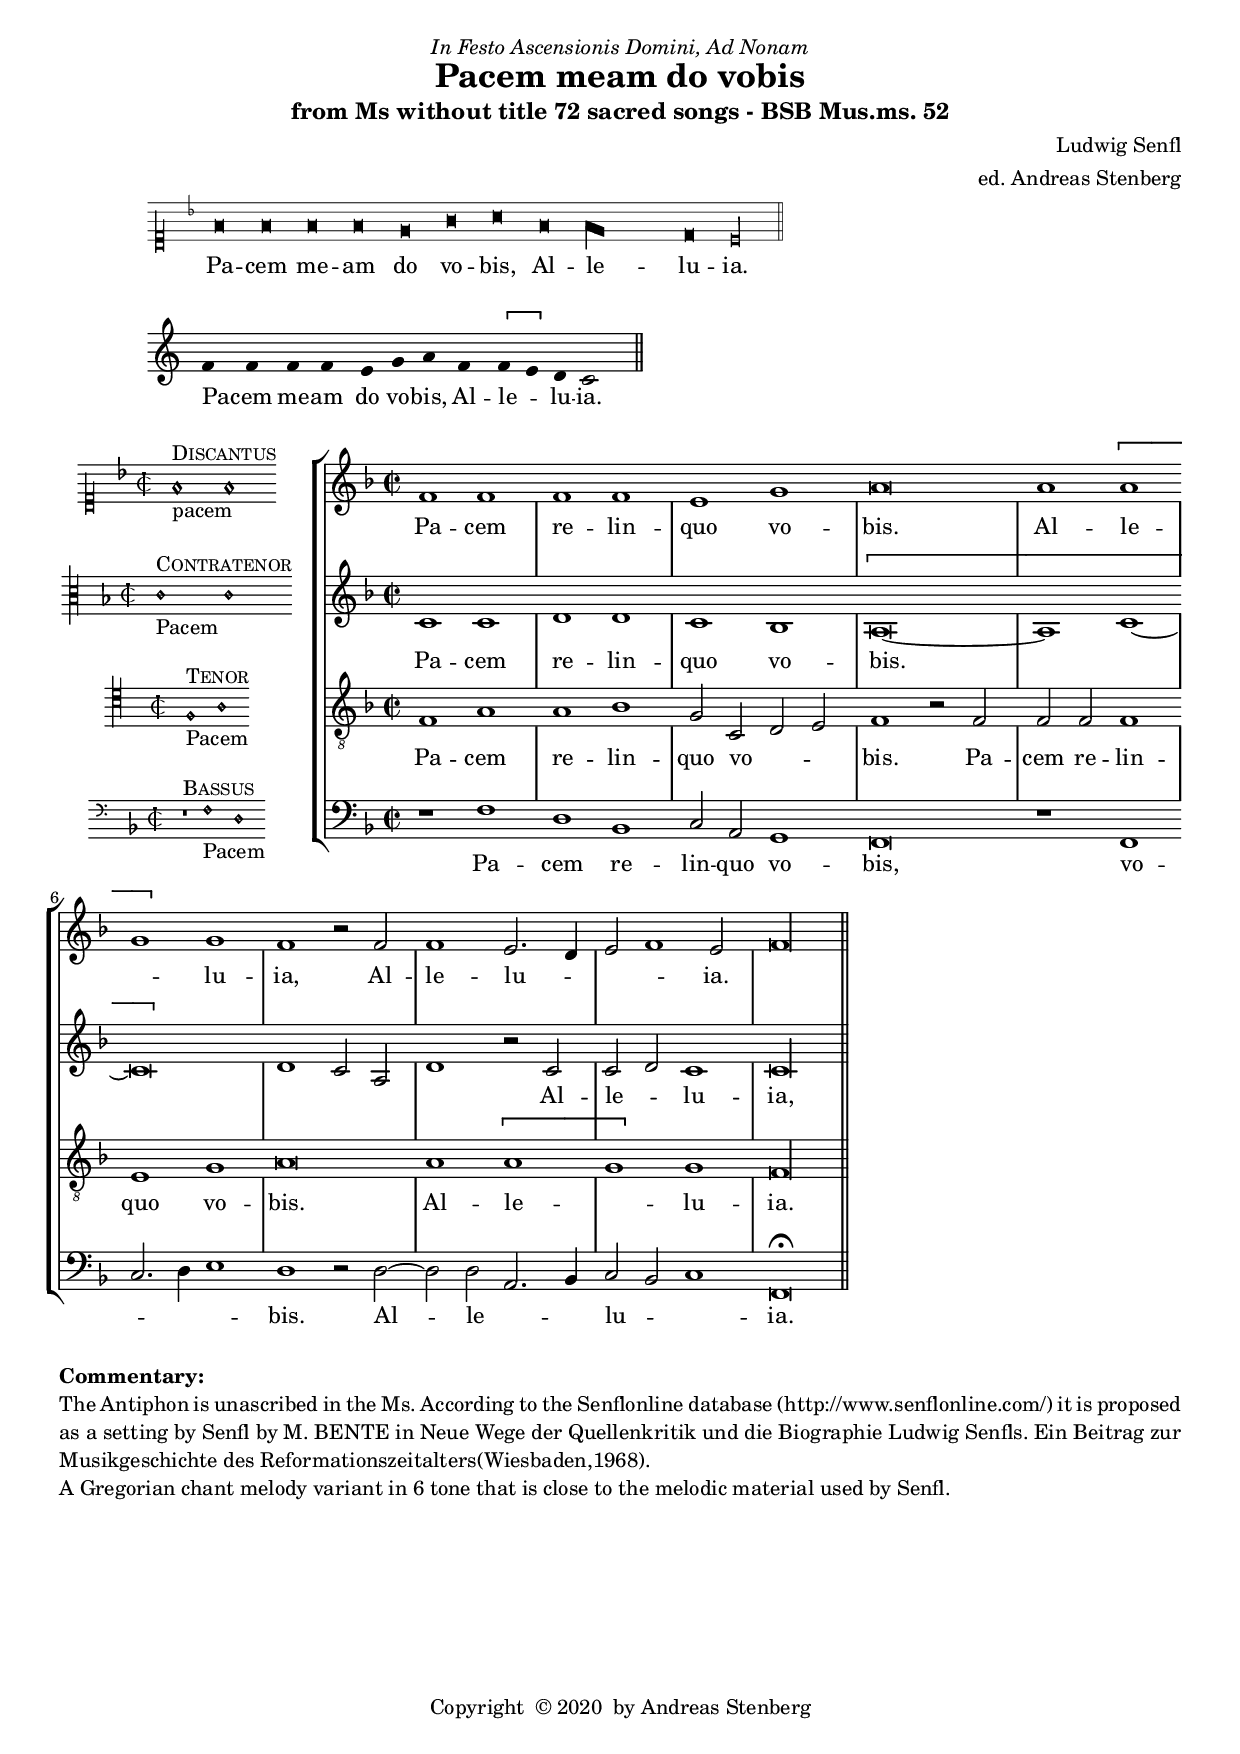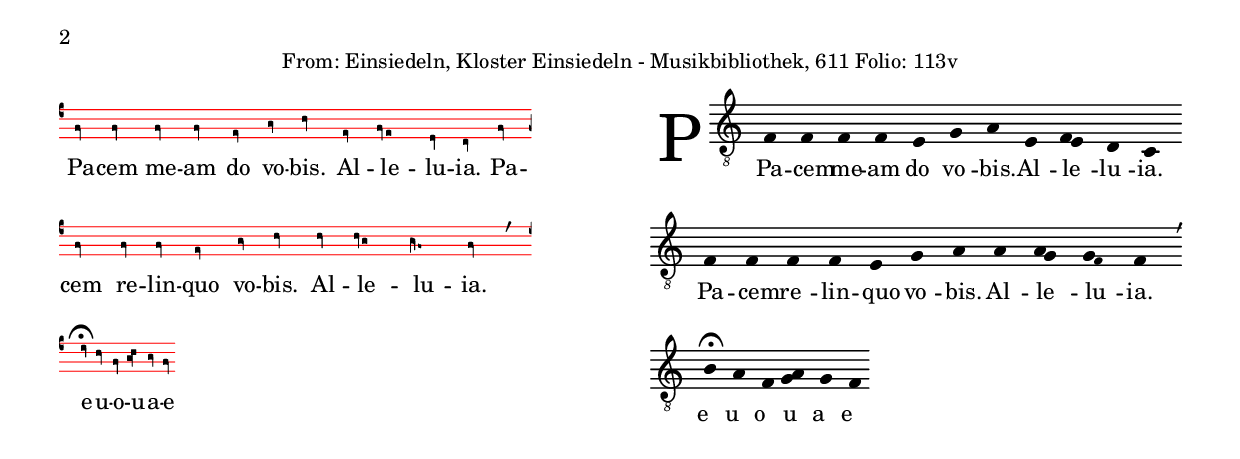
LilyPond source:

\version "2.18.0"
\include "deutsch.ly"
#(append! supported-clefs '(("mensural-f3" . ("clefs.mensural.f" 0 0))))
ficta = \once \set suggestAccidentals =##t
#(set-global-staff-size 18)
#(append! supported-clefs '(("mensural-f3" . ("clefs.mensural.f" 0 0))))

#(define ((double-time-signature glyph a b) grob)
   (grob-interpret-markup grob
     (markup #:override '(baseline-skip . 2.5) #:number
       (#:line ((markup (#:fontsize 4 #:musicglyph glyph))
                (#:fontsize -1 #:column (a b)))))))
virga =
\once \override NoteHead.style = #'hufnagel.virga

lpes =
\once \override NoteHead.style = #'hufnagel.lpes

virgaL = \tweak extra-offset #'(-3.5 . 0)   \once \override NoteHead.style = #'hufnagel.virga

%% from gregoriana.ly
virgula = {
  \once \override BreathingSign.text = #(make-musicglyph-markup "scripts.rcomma")
  \once \override BreathingSign.font-size = #-2

  % Workaround: add padding.  Correct fix would be spacing engine handle this.
  \once \override BreathingSign.minimum-X-extent = #'(-1.0 . 0.0)
  \once \override BreathingSign.minimum-Y-extent = #'(-2.5 . 2.5)

  \breathe
}
caesura = {
  \once \override BreathingSign.text = #(make-musicglyph-markup "scripts.rvarcomma")
  \once \override BreathingSign.font-size = #-2

  % Workaround: add padding.  Correct fix would be spacing engine handle this.
  \once \override BreathingSign.minimum-X-extent = #'(-1.0 . 0.0)
  \once \override BreathingSign.minimum-Y-extent = #'(-2.5 . 2.5)

  \breathe
}
divisioMinima = {
  \once \override BreathingSign.stencil = #ly:breathing-sign::divisio-minima

  % Workaround: add padding.  Correct fix would be spacing engine handle this.
  \once \override BreathingSign.minimum-X-extent = #'(-1.0 . 0.0)
  \once \override BreathingSign.minimum-Y-extent = #'(-2.5 . 2.5)

  \breathe
}
divisioMaior = {
  \once \override BreathingSign.stencil = #ly:breathing-sign::divisio-maior
  \once \override BreathingSign.Y-offset = #0

  % Workaround: add padding.  Correct fix would be spacing engine handle this.
  \once \override BreathingSign.minimum-X-extent = #'(-1.0 . 0.0)
  \once \override BreathingSign.minimum-Y-extent = #'(-2.5 . 2.5)

  \breathe
}
divisioMaxima = {
  \once \override BreathingSign.stencil = #ly:breathing-sign::divisio-maxima
  \once \override BreathingSign.Y-offset = #0

  % Workaround: add padding.  Correct fix would be spacing engine handle this.
  \once \override BreathingSign.minimum-X-extent = #'(-1.0 . 0.0)
  \once \override BreathingSign.minimum-Y-extent = #'(-2.5 . 2.5)

  \breathe
}
finalis = {
  \once \override BreathingSign.stencil = #ly:breathing-sign::finalis
  \once \override BreathingSign.Y-offset = #0

  % Workaround: add padding.  Correct fix would be spacing engine handle this.
  \once \override BreathingSign.minimum-X-extent = #'(-1.0 . 0.0)
  \once \override BreathingSign.minimum-Y-extent = #'(-2.5 . 2.5)

  \breathe
}

#(append! supported-clefs '(("hufnagel-fa3" . ("clefs.hufnagel.fa" 3 0))))



%%%%% Defs to be saved as "modernGregorian.ily" %%%%%%%%%

%%%% Defining new stem/ligatures:
% long stem
lst = #(define-music-function (parser location mus)
         (ly:music?)
         #{
           \stemDown
           \undo\omit Stem
           \once\override Stem.length = #7
           \once\override Stem.X-extent = #'(.1 . 0)
           \once\override NoteHead.stem-attachment = #'(1.5 . .1)
           $mus
           \omit Stem
         #})
mst = #(define-music-function (parser location mus)
         (ly:music?)
         #{
           \stemDown
           \undo\omit Stem
           \once\override Stem.length = #4.5
           \once\override Stem.X-extent = #'(.1 . 0)
           \once\override NoteHead.stem-attachment = #'(1.5 . .1)
           $mus
           \omit Stem
         #})
sst = #(define-music-function (parser location mus)
         (ly:music?)
         #{
           \stemDown
           \undo\omit Stem
           \once\override Stem.length = #2.5
           \once\override Stem.X-extent = #'(.1 . 0)
           \once\override NoteHead.stem-attachment = #'(1.5 . .1)
           $mus
           \omit Stem
         #})

%long curved ligature
#(define (long-curved-ligature grob)
   (if (ly:stencil? (ly:stem::print grob))
       (let* ((stencil (ly:stem::print grob))
              (X-ext (ly:stencil-extent stencil X))
              (Y-ext (ly:stencil-extent stencil Y))
              (width (interval-length X-ext))
              (len (interval-length Y-ext)))
         (ly:stencil-translate
          (grob-interpret-markup grob
            (markup
             (#:path width
               (list (list (quote moveto) -0.7 -0.65)
                 (list (quote curveto) -1.2 -0.4 -1.1 -0.2 -0.9 0.5)
                 (list (quote curveto) -0.9 0.5 -0.4 2 -0.8 2.2)))))
          (cons 0 (interval-start Y-ext))))
       #f))

lli = #(define-music-function (parser location mus)
         (ly:music?)
         #{
           \stemUp
           \undo\omit Stem
           \override Stem.stencil = #long-curved-ligature
           $mus
           \omit Stem
         #})

%medium curved ligature
#(define (medium-curved-ligature grob)
   (if (ly:stencil? (ly:stem::print grob))
       (let* ((stencil (ly:stem::print grob))
              (X-ext (ly:stencil-extent stencil X))
              (Y-ext (ly:stencil-extent stencil Y))
              (width (interval-length X-ext))
              (len (interval-length Y-ext)))
         (ly:stencil-translate
          (grob-interpret-markup grob
            (markup
             (#:path width
               (list (list (quote moveto) -0.7 -0.65)
                 (list (quote curveto) -1.2 -0.4 -1.1 -0.2 -0.9 0.5)
                 (list (quote curveto) -0.9 0.5 -0.4 1.9 -1.4 1.8)))))
          (cons 0 (interval-start Y-ext))))
       #f))

mli = #(define-music-function (parser location mus)
         (ly:music?)
         #{
           \stemUp
           \undo\omit Stem
           \override Stem.stencil = #medium-curved-ligature
           $mus
           \omit Stem
         #})

%short curved ligature
#(define (short-curved-ligature grob)
   (if (ly:stencil? (ly:stem::print grob))
       (let* ((stencil (ly:stem::print grob))
              (X-ext (ly:stencil-extent stencil X))
              (Y-ext (ly:stencil-extent stencil Y))
              (width (interval-length X-ext))
              (len (interval-length Y-ext)))
         (ly:stencil-translate
          (grob-interpret-markup grob
            (markup
             (#:path width
               (list (list (quote moveto) -0.7 -0.65)
                 (list (quote curveto) -1.2 -0.4 -1.1 -0.2 -1 0.4)
                 (list (quote curveto) -1 0.4 -0.8 1.5 -1.4 1.3)))))
          (cons 0 (interval-start Y-ext))))
       #f))

sli = #(define-music-function (parser location mus)
         (ly:music?)
         #{
           \stemUp
           \undo\omit Stem
           \override Stem.stencil = #short-curved-ligature
           $mus
           \omit Stem
         #})

%tiny curved ligature
#(define (tiny-curved-ligature grob)
   (if (ly:stencil? (ly:stem::print grob))
       (let* ((stencil (ly:stem::print grob))
              (X-ext (ly:stencil-extent stencil X))
              (Y-ext (ly:stencil-extent stencil Y))
              (width (interval-length X-ext))
              (len (interval-length Y-ext)))
         (ly:stencil-translate
          (grob-interpret-markup grob
            (markup
             (#:path width
               (list (list (quote moveto) -0.7 -0.65)
                 (list (quote curveto) -1.2 -0.4 -1.1 -0.1 -1 0.2)
                 (list (quote curveto) -1 0.2 -0.8 0.7 -1.4 0.6)))))
          (cons 0 (interval-start Y-ext))))
       #f))

tli = #(define-music-function (parser location mus)
         (ly:music?)
         #{
           \stemUp
           \undo\omit Stem
           \override Stem.stencil = #tiny-curved-ligature
           $mus
           \omit Stem
         #})

%% Ornament function
orn =
-\tweak self-alignment-X #LEFT
-\tweak Y-offset #0.5
-\tweak X-offset #1
-\tweak outside-staff-priority ##f
-\markup
\raise #-.3
\scale #'(1 . .85)
\rotate #90
\musicglyph #"ties.lyric.short"

%% Left aligning lyric :
lal = \once\override LyricText.self-alignment-X = #LEFT

%% horizontal inside staff spacer
space =
#(define-music-function
  (parser location anzahl)
  (number?)
  #{
    \grace { \repeat unfold #anzahl s }
  #})

% Given some music that represents lyrics, add a prefix to the first
% lyric event.
% syntax is \versus { some lyrics }
% resp. \responsum { some lyrics }
#(define (add-prefix-to-lyrics prefix music)
   (let ((found? #f))
     (map-some-music
      (lambda (m)
        (if found? m
            (and (music-is-of-type? m 'lyric-event)
                 (begin
                  (set! (ly:music-property m 'text)
                        (string-append prefix (ly:music-property m 'text)))
                  (set! found? #t)
                  m))))
      music)))
% Add unicode 2123 (versicle) as prefix to lyrics.
versus =
#(define-music-function (parser location music) (ly:music?)
   (add-prefix-to-lyrics "℣. " music))
% Add unicode 211F (response) as prefix to lyrics.
responsum =
#(define-music-function (parser location music) (ly:music?)
   (add-prefix-to-lyrics "℟. " music))

%% Defining notelaces (neume, melisma) and dedicated context:
gregorianContext = {
  \cadenzaOn
  \omit Clef
  \omit TimeSignature
  \omit StaffSymbol
  \omit Rest
  \omit Flag
  \omit Beam
  \override SpacingSpanner.packed-spacing = ##t
  \override NoteHead.stencil =
  #(lambda (grob)
     (let ((pos (ly:grob-property grob 'staff-position)))
       (cond ((= pos -6)
              (grob-interpret-markup grob
                #{
                  \markup
                  \concat {
                    \with-dimensions #'(0 . 0) #'(0 . 0)
                    \translate-scaled #'(-.45 . 0)
                    \override #'(thickness . 2)
                    \draw-line #'(1.78 . 0)
                    \hspace #-.21
                    \musicglyph #"noteheads.s2"
                    \hspace #-.25
                  }
                #}))
         ((= pos -7)
          (grob-interpret-markup grob
            #{
              \markup
              \concat {
                \with-dimensions #'(0 . 0) #'(0 . 0)
                \override #'(thickness . 2)
                \translate-scaled #'(-.45 . .5)
                \draw-line #'(1.78 . 0)
                \hspace #-.21
                \musicglyph #"noteheads.s2"
                \hspace #-.25
              }
            #}))
         ((= pos -8)
          (grob-interpret-markup grob
            #{
              \markup
              \concat {
                \with-dimensions #'(0 . 0) #'(0 . 0)
                \override #'(thickness . 2)
                \translate-scaled #'(-.45 . 1)
                \draw-line #'(1.78 . 0)
                \with-dimensions #'(0 . 0) #'(0 . 0)
                \override #'(thickness . 2)
                \translate-scaled #'(-.45 . 0)
                \draw-line #'(1.78 . 0)
                \hspace #-.21
                \musicglyph #"noteheads.s2"
                \hspace #-.25
              }
            #}))
         (else
          (grob-interpret-markup grob
            #{
              \markup
              \concat {
                \hspace #-.21
                \musicglyph #"noteheads.s2"
                \hspace #-.25
              }
            #})))))
  \override Accidental.extra-offset = #'(-.2 . 0)
  %%% TODO: find a fixed ledger line with no dimension
  %% see: http://lilypond.1069038.n5.nabble.com/Fixed-ledger-line-width-with-no-dimension-tc172180.html
  %\override LedgerLineSpanner.length-fraction = #'() %%% ???
  %\override LedgerLineSpanner.minimum-length-fraction = #'() %%% ???
}

neume = #(define-music-function (parser location mus)
           (ly:music?)
           #{
             \once\override NoteHead.stencil = #(lambda (grob)
                                                  (grob-interpret-markup grob
                                                    #{
                                                      \markup\concat {
                                                        \hspace #-2
                                                        \score {
                                                          \transpose c c' { \omit Stem $mus }
                                                          \layout {
                                                            indent = 0
                                                            ragged-right = ##t
                                                            \context {
                                                              \Score
                                                              \gregorianContext
                                                            }
                                                          }
                                                        }
                                                      }
                                                    #}))
           #})

Melisma = #(define-music-function (parser location mus)
             (ly:music?)
             #{
               {
                 \once\override Lyrics.LyricText.self-alignment-X = #LEFT
                 \neume { $mus }
                 \omit Accidental
                 \omit Dots
                 #(make-music
                   'NoteEvent
                   'pitch
                   (ly:make-pitch -1 6 0)
                   'duration
                   (ly:make-duration 2 0 1))
               }
             #})


\header {
  dedication = \markup \italic "In Festo Ascensionis Domini, Ad Nonam"
  title = \markup {
    \center-column {
      "Pacem meam do vobis"
      %      "Wann er zu nacht"
      \vspace #0.5
    }
  }
  subtitle = \markup {
    \center-column {
      "from Ms without title 72 sacred songs - BSB Mus.ms. 52"
    }
  }
  composer = "Ludwig Senfl"
  arranger = "ed. Andreas Stenberg"
  poet = ""
  meter =""
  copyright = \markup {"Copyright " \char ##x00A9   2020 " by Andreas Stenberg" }
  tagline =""
}

Inton = \relative c' {
  \set Score.tempoHideNote = ##t
  \tempo \breve = 172
  \override Staff.TimeSignature.stencil =##f
  \override NoteHead.style = #'blackpetrucci
  \clef "petrucci-c1"
  \key f \major
  \cadenzaOn
  f\breve
  f\breve
  f\breve
  f\breve
  e\breve
  g\breve
  a\breve
  f\breve
  \[f\breve\melisma
  e\breve\melismaEnd\]
  d\breve
\override NoteHead.style = #'petrucci
  c\longa
  \cadenzaOff
  \revert Staff.BarLine.transparent
  \bar "||"
}
chant = \relative c' {
  \clef "G"
  \override Staff.BarLine.transparent = ##t
  f4 f4 f4 f4
  e4 g4 a4 f4
  \[f4( e4) \] d4 c2

\revert Staff.BarLine.transparent
  \bar "||"

}

verba = \lyricmode {
  \once \override LyricText.self-alignment-X = #-1
      Pa -- cem me -- am do vo -- bis,
      Al -- le -- lu -- ia.
}
%\markup {
%  \fill-line {
%    \column {
\score {
  <<
    \new MensuralVoice = "discantus" {
      \clef "petrucci-g"
      \hide Score.BarNumber {
        \Inton
      }
    }
    \new Lyrics \lyricsto "discantus" {
      Pa -- cem me -- am do vo -- bis,
      Al -- le -- lu -- ia.

    }
  >>
  \layout {
    line-width = #180
  }

}
\score {
  \new Staff <<
    \new Voice = "melody" \chant
    \new Lyrics = "one" \lyricsto melody \verba
  >>
  \layout {
    line-width = #180
    \context {
      \Staff
      \remove "Time_signature_engraver"
      %      \remove "Bar_engraver"
      \hide Stem
    }
    \context {
      \Voice
      % no slurs
      \override Slur.transparent = ##t
    }
  }
}
%      }
%    }
%  }

global = {
  \key f \major
}
%% PDF p. 447
sopMusic = \relative c' {

  \set Score.tempoHideNote = ##t
  \tempo 1 = 86
  \time 2/2
  \set Timing.measureLength = #(ly:make-moment 4/2)
  \override Staff.BarLine.transparent = ##t
  f1 f1
  f1 f1
  e1 g1
  a\breve
  a1 \[a1(
  g1)\] g1
  f1 r2 f2
  f1 e2.( d4
  e2 f1) e2
  \cadenzaOn
  f\longa
  \revert Staff.BarLine.transparent
  \bar "||"
}
sopWords = \lyricmode {
  Pa -- cem re -- lin -- quo vo -- bis.
  Al -- le -- lu -- ia,
  Al -- le -- lu -- ia.
}
altoMusic = \relative c' {
  \clef "G"
  \override Staff.BarLine.transparent = ##t
  c1 c1
  d1 d1
  c1 b1
  \[a\breve~(
  a1 c1~
  c\breve\]			%% end of first line in orig.
  d1 c2 a2
  d1) r2 c2
  c2( d2) c1
  c\longa

\revert Staff.BarLine.transparent
}
altoWords = \lyricmode {
  Pa -- cem re -- lin -- quo vo -- bis.
  Al -- le -- lu -- ia,
  Al -- le -- lu -- ia.
}
tenorMusic = \relative c' {
  \clef "G_8"
  \override Staff.BarLine.transparent = ##t
  f,1 a1
  a1 b1
  g2 c,2( d2 e2)
  f1 r2 f2			%% end of first line in orig.
  f2 f2 f1
  e1 g1
  a\breve
  a1 \[a1(
  g1)\] g1
  f\longa
  \revert Staff.BarLine.transparent
}
tenorWords = \lyricmode {
  Pa -- cem re -- lin -- quo vo -- bis.
  Pa -- cem re -- lin -- quo vo -- bis.
  Al -- le -- lu -- ia.
}
bassMusic = \relative c {
  \override Staff.BarLine.transparent = ##t
  r1 f1
  d1 b1
  c2 a2 g1
  f\breve
  r1 f1(
  c'2. d4 e1)
  d1 r2 d2~
  d2 d2( a2. b4)
  c2( b2 c1)
  f,\breve*2^\fermata
\revert Staff.BarLine.transparent
}
bassWords = \lyricmode {
  Pa -- cem re -- lin -- quo vo -- bis,
  vo -- bis.
  Al -- le -- lu -- ia.
}
incipitDiscantus = \markup {
  \score {
    {
      %      \set Staff.instrumentName = #"Tenor "
      \override NoteHead.style = #'petrucci
      \override Rest.style = #'neomensural
      \override Staff.TimeSignature.style = #'mensural
      \cadenzaOn
      \clef "petrucci-c1"
      \key f \major
      \time 2/2

      f'1^\markup { \smallCaps"Discantus"}
      _"pacem"
      f'1]
    }
    \layout {
      \context {
        \Voice
        \remove "Ligature_bracket_engraver"
        \consists "Mensural_ligature_engraver"
      }
      line-width = 4.5\cm
    }
  }
}


incipitAltus = \markup {
  \score {
    {
      %      \set Staff.instrumentName = #"Tenor "
      \override NoteHead.style = #'neomensural
      \override Rest.style = #'neomensural
      \override Staff.TimeSignature.style = #'mensural
      \cadenzaOn
      \clef "petrucci-c3"
      \key f \major
      \time 2/2
      c'1^\markup \smallCaps"Contratenor"
      _"Pacem"
      c'1
    }
    \layout {
      \context {
        \Voice
        \remove "Ligature_bracket_engraver"
        \consists "Mensural_ligature_engraver"
      }
      line-width = 4.5\cm
    }
  }
}


incipitTenor = \markup {
  \score {
    {
      %      \set Staff.instrumentName = #"Tenor "
      \override NoteHead.style = #'neomensural
      \override Rest.style = #'neomensural
      \override Staff.TimeSignature.style = #'mensural
      \cadenzaOn
      \clef "petrucci-c4"
      \key c \major
      \time 2/2
      f1 ^\markup \smallCaps"Tenor"
      _"Pacem" a1
    }
    \layout {
      \context {
        \Voice
        \remove "Ligature_bracket_engraver"
        \consists "Mensural_ligature_engraver"
      }
      line-width = 5.0\cm
    }
  }
}

incipitBassus = \markup {
  \score {
    {
      %      \set Staff.instrumentName = #"Tenor "
      \override NoteHead.style = #'neomensural
      \override Rest.style = #'neomensural
      \override Staff.TimeSignature.style = #'mensural
      \cadenzaOn
      \clef "mensural-f"
      \key f \major
      \time 2/2
      r1^\markup \smallCaps"Bassus"
      f1_"Pacem"
      d1
    }
    \layout {
      \context {
        \Voice
        \remove "Ligature_bracket_engraver"
        \consists "Mensural_ligature_engraver"
      }
      line-width = 4.5\cm
    }
  }
}


\score {
  <<
    \new StaffGroup \with {
      \override VerticalAxisGroup.staff-staff-spacing = #'((basic-distance . 12))
    } <<
      \new Staff = treble <<
        \set Staff.instrumentName = \incipitDiscantus
        \new Voice = "sopranos" {
          \set  Staff.midiInstrument ="choir aahs"
          %	\voiceOne
          << \global \sopMusic >>
        }
      >>
      \new Lyrics = sopranos { s1 }

      \new Staff = "medius" <<
        \set Staff.instrumentName = \incipitAltus

        \new Voice = "altos" {
          %	\voiceTwo
          \set  Staff.midiInstrument ="choir aahs"
          << \global \altoMusic >>
        }
      >>

      \new Lyrics = "altos" { s1 }
      \new Staff = tenors <<
        \set Staff.instrumentName = \incipitTenor

        \clef "treble"
        \new Voice = "tenors" {
          \set  Staff.midiInstrument ="choir aahs"
          %	\voiceOne
          << \global \tenorMusic >>
        }
      >>
      \new Lyrics = "tenors" { s1 }

      \new Staff ="basses" {
        \set Staff.instrumentName = \incipitBassus

        \new Voice = "basses" {
          \set  Staff.midiInstrument ="choir aahs"
          \clef "bass"
          %	\voiceTwo
          << \global \bassMusic >>
        }
      }
    >>
    \new Lyrics = basses { s1 }

    \context Lyrics = sopranos \lyricsto sopranos \sopWords
    \context Lyrics = altos \lyricsto altos \altoWords
    \context Lyrics = tenors \lyricsto tenors \tenorWords
    \context Lyrics = basses \lyricsto basses \bassWords
  >>
  \layout {
    \context {
      \Score
      % no bars in staves
      %      \override BarLine.transparent = ##t

    }
    % the next three instructions keep the lyrics between the bar lines
    \context {
      \Lyrics
      \consists "Bar_engraver"
      \override BarLine.transparent = ##t
    }
    \context {
      \StaffGroup
      \consists "Separating_line_group_engraver"
    }
    \context {
      \Voice
      % no slurs
      \override Slur.transparent = ##t
      % Comment in the below "\remove" command to allow line
      % breaking also at those barlines where a note overlaps
      % into the next bar.  The command is commented out in this
      % short example score, but especially for large scores, you
      % will typically yield better line breaking and thus improve
      % overall spacing if you comment in the following command.
      %\remove "Forbid_line_break_engraver"
    }
    indent = 4.5\cm
  }

}

\include "gregorian.ly"


cantus = \new VaticanaVoice = "cantus" {
  \set Staff.instrumentName = \markup {
    \null \lower #8 \fontsize #10  "A"
  }

  \[\virga c'\] \[ \virga c'\]  \[d'\melisma \pes e'\melismaEnd\] \[\virga d'\] \divisioMaxima

  \[\virga d'\melisma \inclinatum c' \inclinatum h\melismaEnd\] \[a\melisma \pes c'\melismaEnd\] \[\virga c'\] g
  \divisioMaxima

  \[\virga a\] \[\virga a\] \[\virga g \] f
  \divisioMaxima
  \[\virga g\melisma  a\melismaEnd\]\[\virga a \] g g
  \finalis

  \[\virga d'\] \[\virga d'\]  \[\virga e'\melisma \inclinatum d' \inclinatum c'\melismaEnd\] \[\virga d'\melisma \flexa c'\melismaEnd\]
}
werba = \lyricmode {
  _ lle -- lu -- ia,
  al -- le -- lu -- ia,
  al -- le -- lu -- ia,
  al -- [le -- lu] -- ia.
  E uo ua e.
}
AlleluiaII =  {
  \set Staff.instrumentName = \markup {
    \null \lower #8 \fontsize #10  "A"
  }

  \clef "G_8"
  \time 1/4
  \override Lyrics.LyricText.X-extent  = #'(0 . 3)
  c'4  c' \Melisma { d' e' } d'
  \divisioMaxima

  \Melisma { d' c' h } \Melisma { a c' }
  c' g
  \divisioMaxima
  \break \bar ""
  a a g f
  \divisioMaxima
  \Melisma { g a } a g g
  \finalis


  d' d' \Melisma { e' d' c' }  \Melisma { d' c' }

}

AlleluiaIILyr = \lyricmode {
  _ lle -- lu -- ia,
  al -- le -- lu -- ia,
  al -- le -- lu -- ia,
  al -- [le -- lu] -- ia.
  E uo ua e.
}

%% Comments
\markup {
  \column {
    \bold "Commentary:"
    \justify-string #"The Antiphon is unascribed in the Ms. According to the Senflonline database (http://www.senflonline.com/) it 
is proposed as a setting by Senfl by M. BENTE in Neue  Wege  der  Quellenkritik  und  die  Biographie  Ludwig  
Senfls.  Ein  Beitrag  zur  Musikgeschichte  des Reformationszeitalters(Wiesbaden,1968). 

A Gregorian chant melody variant in 6 tone that is close to the melodic material used by Senfl. 
"
    \vspace #1.0
  }
}


virga =
\once \override NoteHead.style = #'hufnagel.virga

lpes =
\once \override NoteHead.style = #'hufnagel.lpes

virgaL = \tweak extra-offset #'(-3.5 . 0)   \once \override NoteHead.style = #'hufnagel.virga


pacem =  {
  \set Staff.instrumentName = \markup {
    \null \lower #8 \fontsize #10  "P"
  }

  \clef "G_8"
  \time 1/4
  \override Lyrics.LyricText.X-extent  = #'(0 . 3)
  f4 f4 f4 f4 e4 g4 a4 e4 \Melisma { f4 e4  } d4 c4
  f4 f4 f4 f4 e4 g4 a4 a4 \Melisma { a4 g4 } \Melisma {g \grace f } \noBreak f
  \divisioMaxima
  \break \bar ""

  h a f \Melisma { g a } g f
}

pacemLyr = \lyricmode {
     Pa -- cem me -- am do vo -- bis.
      Al -- le -- lu -- ia.
      Pa -- cem re -- lin -- quo vo -- bis.
      Al -- le -- lu -- ia.
      e -- u -- o -- u -- a -- e
 }
\include "gregorian.ly"



\markup {
  \column {
    \fill-line { \justify-string #"From: 
Einsiedeln, Kloster Einsiedeln - Musikbibliothek, 611
Folio: 
113v"  }
    \vspace #0.5
    \fill-line {
      \column {

\score {
  <<
    \new VaticanaVoice = "cantus" {
      \clef "vaticana-do3"
       \[ \virga f\] \[ \virga f\]
       \[ \virga f\] \[ \virga f\]
       \[ \virga e\]
       \[ \virga g\] \[ \virga a\]
       \[ \virga e\] \[\virga f\melisma e\melismaEnd\] \[ \virga d\] \[ \virga c\]
       \[ \virga f\] \[ \virga f \]
       \[ \virga f\] \[ \virga f\] \[ \virga e\]
       \[ \virga g\] \[ \virga a\]
       \[ \virga a\] \[ \virga a\melisma g\melismaEnd\] \[ \virga g\melisma \deminutum f\melismaEnd \] \[ \virga f\]
       \divisioMaxima
       \break \bar ""
       \[ \virga h\] \[ \virga a\] \[ \virga f\] \[ \virga g\melisma \pes a\melismaEnd \] \[ \virga g\] \[ \virga f\]
          }
    \new Lyrics \lyricsto "cantus" {
      Pa -- cem me -- am do vo -- bis.
      Al -- le -- lu -- ia.
      Pa -- cem re -- lin -- quo vo -- bis.
      Al -- le -- lu -- ia.
      e -- u -- o -- u -- a -- e
    }
  >>
  \layout {
    line-width = #80
  }
}

      }
      \hspace #0.2
      \column {
        \score {
          \new Staff <<
            \new Voice = "chant" \pacem
            \new Lyrics = "one" \lyricsto "chant" \pacemLyr
          >>
          \layout {
            indent = #10
            line-width = #90
            ragged-last = ##t
            \context {
              \Staff
              \remove "Time_signature_engraver"
              \override BarLine.X-extent = #'(-1 . 1)
              \hide Stem
              \hide Beam
              \remove "Bar_engraver"
            }
          }
        }
    \vspace #1.0
      }
  }
}
}


%% for midi
\score {
  <<
    \new StaffGroup <<
      \new Staff = treble <<
        \set Staff.instrumentName = \incipitDiscantus
        \new Voice = "sopranos" {
          \set  Staff.midiInstrument ="choir aahs"
          %	\voiceOne
          << \global { \Inton \sopMusic } >>
        }
      >>
      \new Lyrics = sopranos { s1 }

      \new Staff = "medius" <<
        \set Staff.instrumentName = \incipitAltus

        \new Voice = "altos" {
          %	\voiceTwo
          \set  Staff.midiInstrument ="choir aahs"
          << \global { s\breve*17 \altoMusic } >>
        }
      >>

      \new Lyrics = "altos" { s1 }
      \new Staff = tenors <<
        \set Staff.instrumentName = \incipitTenor

        \clef "treble"
        \new Voice = "tenors" {
          \set  Staff.midiInstrument ="choir aahs"
          %	\voiceOne
          << \global { s\breve*17 \tenorMusic } >>
        }
      >>
      \new Lyrics = "tenors" { s1 }

      \new Staff ="basses" {
        \set Staff.instrumentName = \incipitBassus

        \new Voice = "basses" {
          \set  Staff.midiInstrument ="choir aahs"
          \clef "G_8"
          %	\voiceTwo
          << \global { s\breve*17 \bassMusic } >>
        }
      }
    >>
    \new Lyrics = basses { s1 }

    \context Lyrics = sopranos \lyricsto sopranos \sopWords
    \context Lyrics = altos \lyricsto altos \altoWords
    \context Lyrics = tenors \lyricsto tenors \tenorWords
    \context Lyrics = basses \lyricsto basses \bassWords
  >>
  \midi {}
   % \layout {}
}
\paper {
  ragged-bottom = ##t
  ragged-last-bottom = ##t
  ragged-last = ##t
}

%{
convert-ly.py (GNU LilyPond) 2.18.2  convert-ly.py: Processing `'...
Applying conversion: 2.15.7, 2.15.9, 2.15.10, 2.15.16, 2.15.17,
2.15.18, 2.15.19, 2.15.20, 2.15.25, 2.15.32, 2.15.39, 2.15.40,
2.15.42, 2.15.43, 2.16.0, 2.17.0, 2.17.4, 2.17.5, 2.17.6, 2.17.11,
2.17.14, 2.17.15, 2.17.18, 2.17.19, 2.17.20, 2.17.25, 2.17.27,
2.17.29, 2.17.97, 2.18.0
%}
